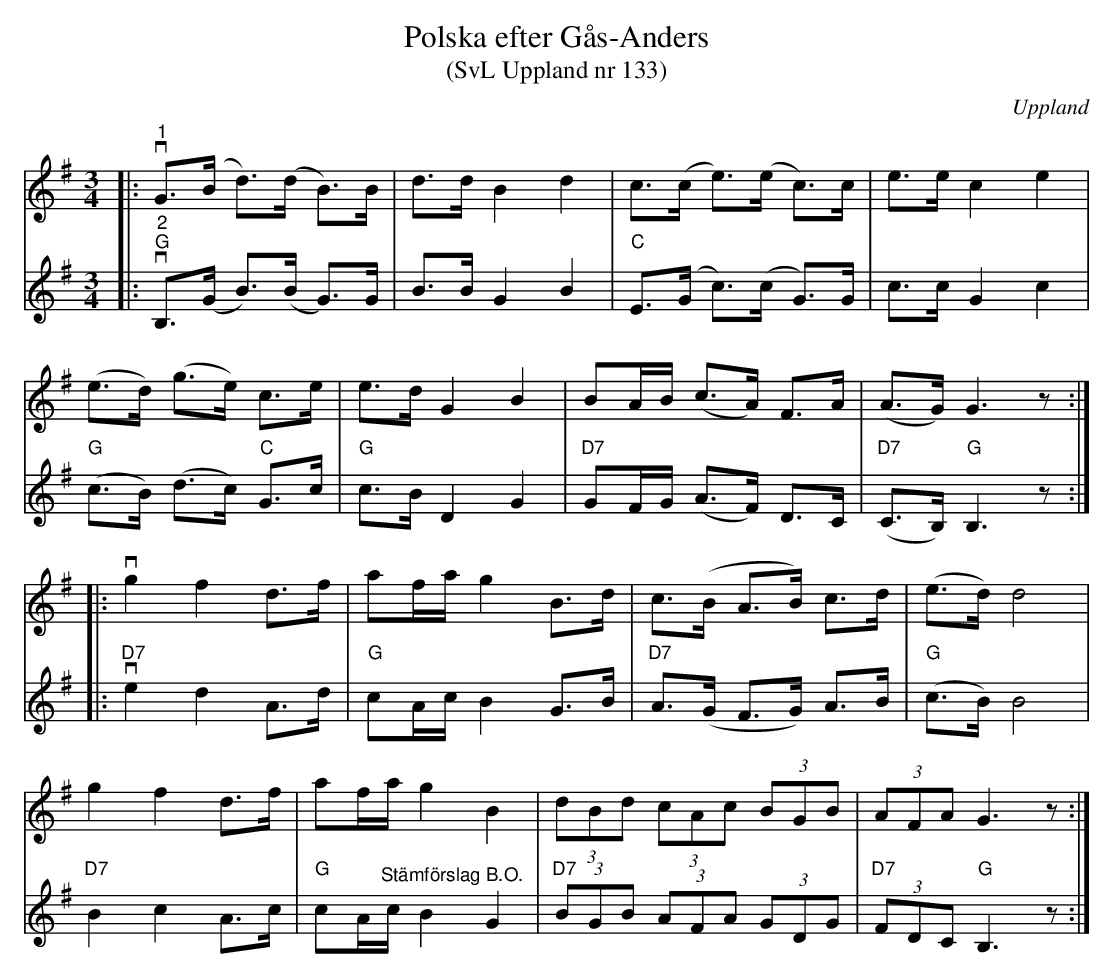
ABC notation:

X:1
T:Polska efter Gås-Anders
T:(SvL Uppland nr 133)
O:Uppland
L:1/8
M:3/4
K:G
V:1
|:"^1"v G>(B d>)(d B>)B | d>d B2 d2 | c>(c e>)(e c>)c | e>e c2 e2 |
(e>d) (g>e) c>e | e>d G2 B2 | BA/B/ (c>A) F>A | (A>G) G3 z ::
v g2 f2 d>f | af/a/ g2 B>d | c>(B A>B) c>d | (e>d) d4 |
g2 f2 d>f | af/a/ g2 B2 | (3dBd (3cAc (3BGB | (3AFA G3 z :|
V:2
|:"^2"v"G" B,>(G B>)(B G>)G | B>B G2 B2 |"C" E>(G c>)(c G>)G | c>c G2 c2 |
"G" (c>B) (d>c)"C" G>c |"G" c>B D2 G2 | "D7" GF/G/ (A>F) D>C |"D7" (C>B,) "G" B,3 z ::
"D7" v e2 d2 A>d |"G" cA/c/ B2 G>B |"D7" A>(G F>G) A>B |"G" (c>B) B4 |
"D7" B2 c2 A>c |"G" cA/"^Stämförslag B.O."c/ B2 G2 | "D7" (3BGB (3AFA (3GDG |"D7" (3FDC"G" B,3 z :|
